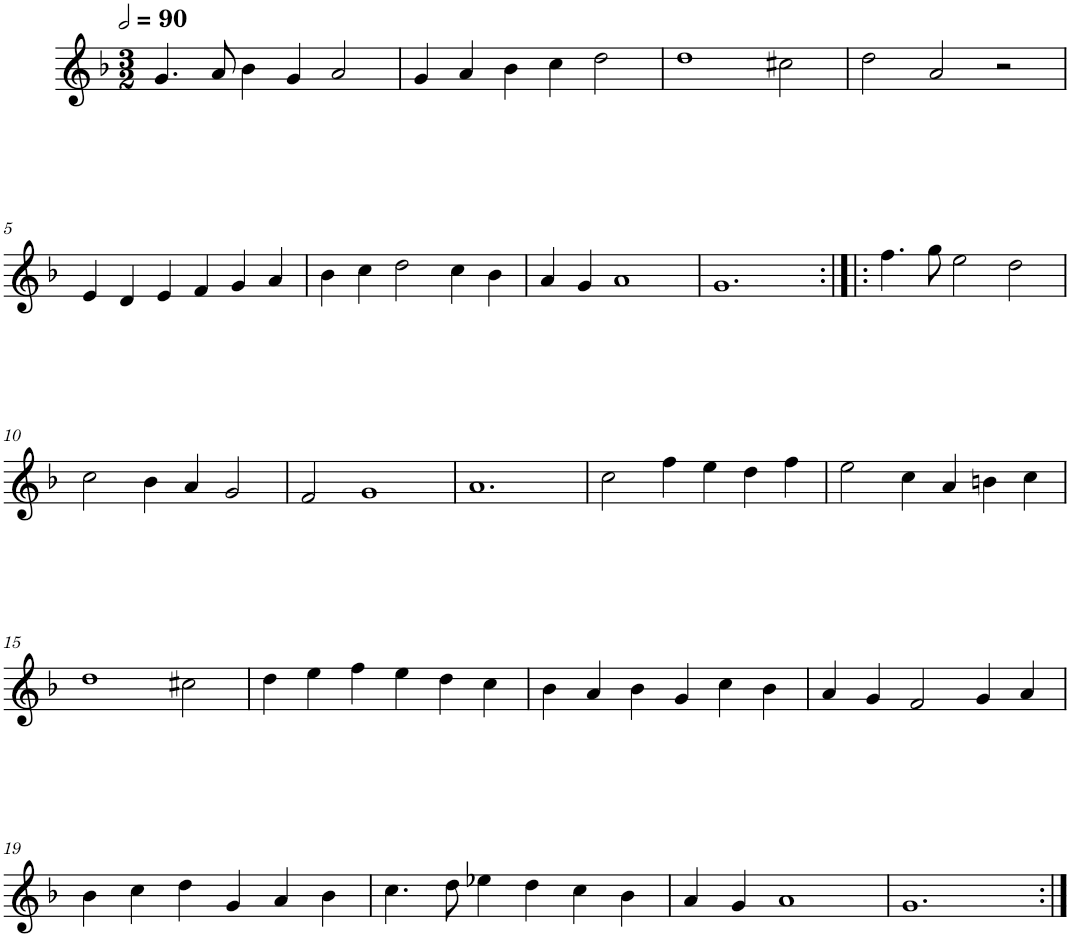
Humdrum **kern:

**kern
*part1
*staff1
*I"Quatre parties
*clefG2
*k[b-]
*M3/2
*MM180
=1
4.g/
8a/
4b-\
4g/
2a/
=2
4g/
4a/
4b-\
4cc\
2dd\
=3
1dd
2cc#X\
=4
2dd\
2a/
2r
!!LO:LB:g=z
=5
4e/
4d/
4e/
4f/
4g/
4a/
=6
4b-\
4cc\
2dd\
4cc\
4b-\
=7
4a/
4g/
1a
=8
1.g
=9:|!|:
4.ff\
8gg\
2ee\
2dd\
!!LO:LB:g=z
=10
2cc\
4b-\
4a/
2g/
=11
2f/
1g
=12
1.a
=13
2cc\
4ff\
4ee\
4dd\
4ff\
=14
2ee\
4cc\
4a/
4bn\
4cc\
!!LO:LB:g=z
=15
1dd
2cc#X\
=16
4dd\
4ee\
4ff\
4ee\
4dd\
4cc\
=17
4b-\
4a/
4b-\
4g/
4cc\
4b-\
=18
4a/
4g/
2f/
4g/
4a/
!!LO:LB:g=z
=19
4b-\
4cc\
4dd\
4g/
4a/
4b-\
=20
4.cc\
8dd\
4ee-X\
4dd\
4cc\
4b-\
=21
4a/
4g/
1a
=22
1.g
=:|!
*-
